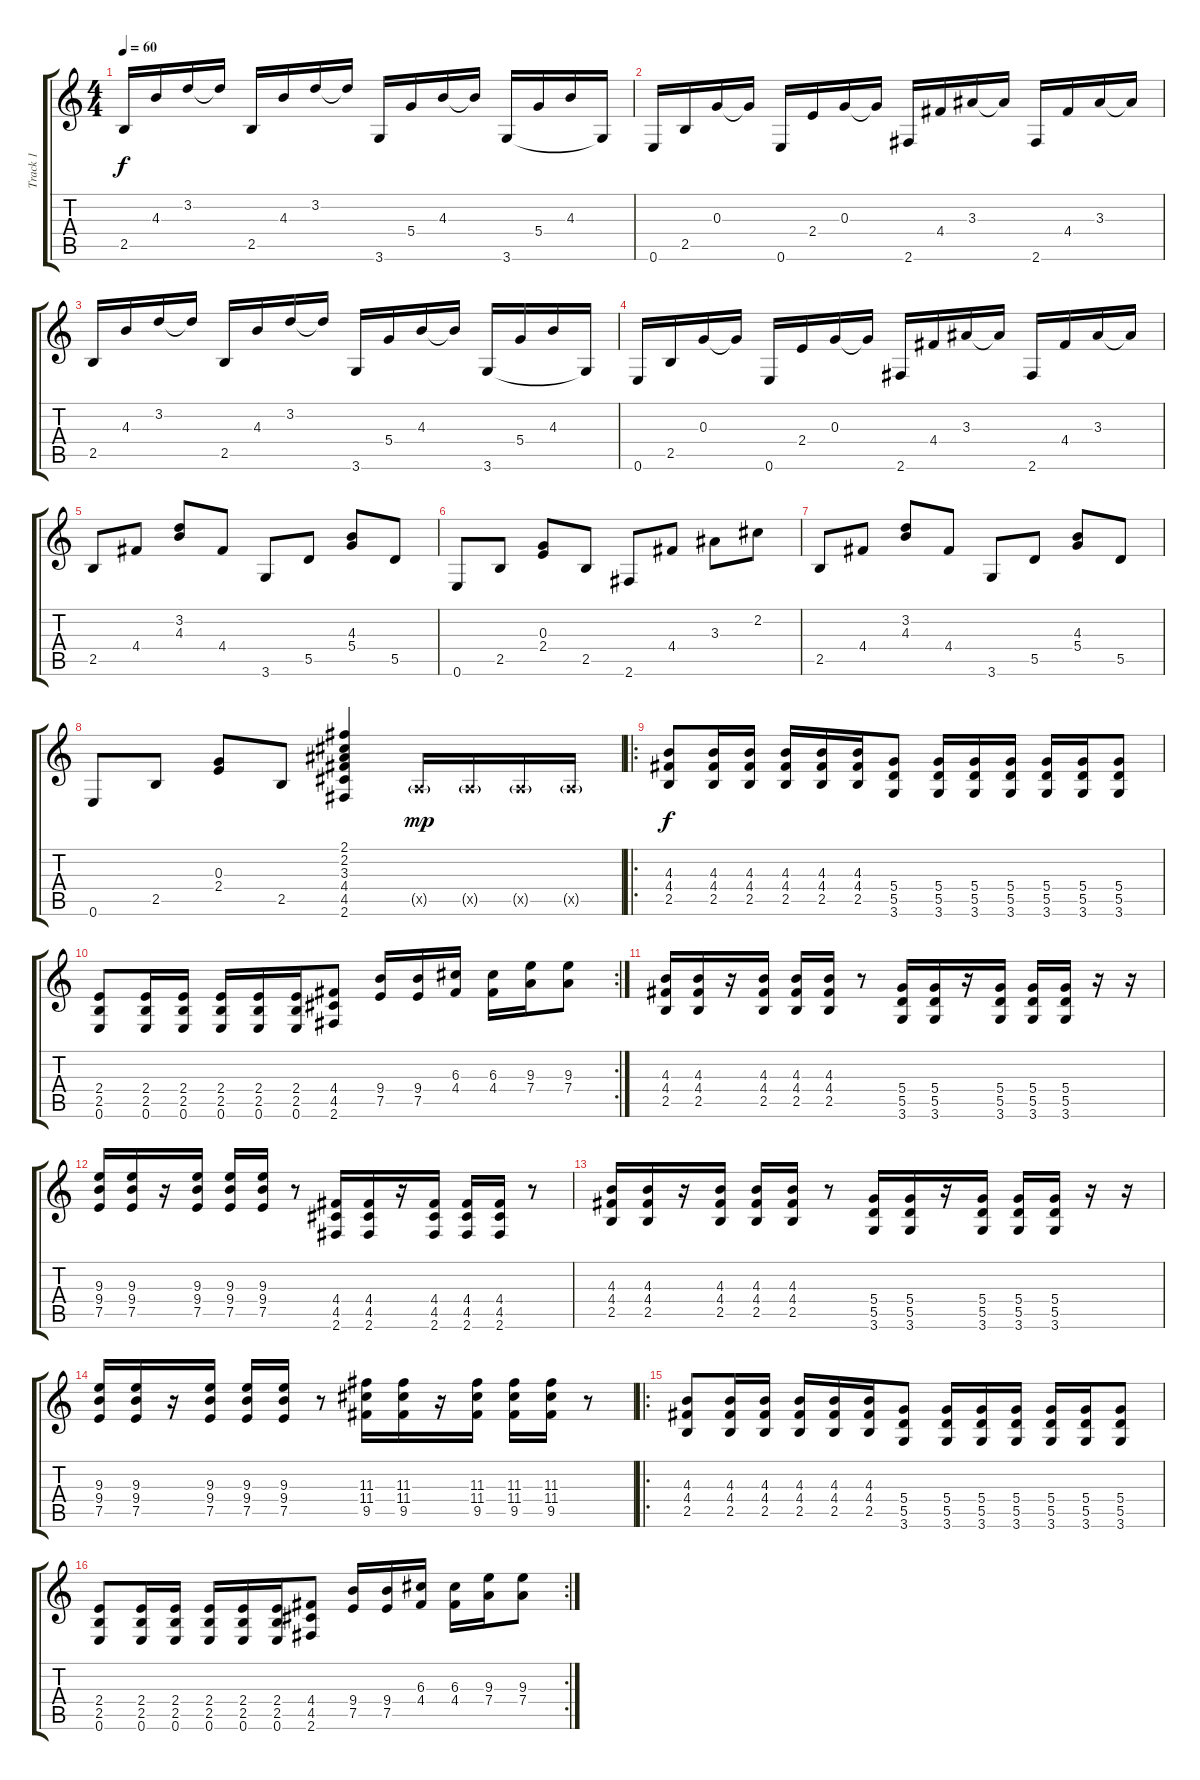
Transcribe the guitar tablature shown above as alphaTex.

\track ("Track 1" "Track 1") {instrument electricguitarclean}
\staff {score tabs}
\tuning (E4 B3 G3 D3 A2 E2) {hide}
\ts (4 4)
\tempo 60
\clef g2
\ks c
2.5.16{dy f} 4.3.16 3.2.16 3.2{t}.16 2.5.16 4.3.16 3.2.16 3.2{t}.16 3.6.16 5.4.16 4.3.16 4.3{t}.16 3.6.16 5.4.16 4.3.16 3.6{t}.16 |
0.6.16 2.5.16 0.3.16 0.3{t}.16 0.6.16 2.4.16 0.3.16 0.3{t}.16 2.6.16 4.4.16 3.3.16 3.3{t}.16 2.6.16 4.4.16 3.3.16 3.3{t}.16 |
2.5.16 4.3.16 3.2.16 3.2{t}.16 2.5.16 4.3.16 3.2.16 3.2{t}.16 3.6.16 5.4.16 4.3.16 4.3{t}.16 3.6.16 5.4.16 4.3.16 3.6{t}.16 |
0.6.16 2.5.16 0.3.16 0.3{t}.16 0.6.16 2.4.16 0.3.16 0.3{t}.16 2.6.16 4.4.16 3.3.16 3.3{t}.16 2.6.16 4.4.16 3.3.16 3.3{t}.16 |
2.5.8{instrument electricguitarclean} 4.4.8 (3.2 4.3).8 4.4.8 3.6.8 5.5.8 (4.3 5.4).8 5.5.8 |
0.6.8 2.5.8 (0.3 2.4).8 2.5.8 2.6.8 4.4.8 3.3.8 2.2.8 |
2.5.8{instrument electricguitarclean} 4.4.8 (3.2 4.3).8 4.4.8 3.6.8 5.5.8 (4.3 5.4).8 5.5.8 |
0.6.8 2.5.8 (0.3 2.4).8 2.5.8 (2.1 2.2 3.3 4.4 4.5 2.6).4 0.5{g x}.16{dy mp} 0.5{g x}.16 0.5{g x}.16 0.5{g x}.16 |
\ro
(4.3 4.4 2.5).8{dy f instrument distortionguitar} (4.3 4.4 2.5).16 (4.3 4.4 2.5).16 (4.3 4.4 2.5).16 (4.3 4.4 2.5).16 (4.3 4.4 2.5).16 (5.4 5.5 3.6).8 (5.4 5.5 3.6).16 (5.4 5.5 3.6).16 (5.4 5.5 3.6).16 (5.4 5.5 3.6).16 (5.4 5.5 3.6).16 (5.4 5.5 3.6).8 |
\rc 2
(2.4 2.5 0.6).8 (2.4 2.5 0.6).16 (2.4 2.5 0.6).16 (2.4 2.5 0.6).16 (2.4 2.5 0.6).16 (2.4 2.5 0.6).16 (4.4 4.5 2.6).8 (9.4 7.5).16 (9.4 7.5).16 (6.3 4.4).16 (6.3 4.4).16 (9.3 7.4).16 (9.3 7.4).8 |
(4.3 4.4 2.5).16 (4.3 4.4 2.5).16 r.16 (4.3 4.4 2.5).16 (4.3 4.4 2.5).16 (4.3 4.4 2.5).16 r.8 (5.4 5.5 3.6).16 (5.4 5.5 3.6).16 r.16 (5.4 5.5 3.6).16 (5.4 5.5 3.6).16 (5.4 5.5 3.6).16 r.16 r.16 |
(9.3 9.4 7.5).16 (9.3 9.4 7.5).16 r.16 (9.3 9.4 7.5).16 (9.3 9.4 7.5).16 (9.3 9.4 7.5).16 r.8 (4.4 4.5 2.6).16 (4.4 4.5 2.6).16 r.16 (4.4 4.5 2.6).16 (4.4 4.5 2.6).16 (4.4 4.5 2.6).16 r.8 |
(4.3 4.4 2.5).16 (4.3 4.4 2.5).16 r.16 (4.3 4.4 2.5).16 (4.3 4.4 2.5).16 (4.3 4.4 2.5).16 r.8 (5.4 5.5 3.6).16 (5.4 5.5 3.6).16 r.16 (5.4 5.5 3.6).16 (5.4 5.5 3.6).16 (5.4 5.5 3.6).16 r.16 r.16 |
(9.3 9.4 7.5).16 (9.3 9.4 7.5).16 r.16 (9.3 9.4 7.5).16 (9.3 9.4 7.5).16 (9.3 9.4 7.5).16 r.8 (11.3 11.4 9.5).16 (11.3 11.4 9.5).16 r.16 (11.3 11.4 9.5).16 (11.3 11.4 9.5).16 (11.3 11.4 9.5).16 r.8 |
\ro
(4.3 4.4 2.5).8 (4.3 4.4 2.5).16 (4.3 4.4 2.5).16 (4.3 4.4 2.5).16 (4.3 4.4 2.5).16 (4.3 4.4 2.5).16 (5.4 5.5 3.6).8 (5.4 5.5 3.6).16 (5.4 5.5 3.6).16 (5.4 5.5 3.6).16 (5.4 5.5 3.6).16 (5.4 5.5 3.6).16 (5.4 5.5 3.6).8 |
\rc 2
(2.4 2.5 0.6).8 (2.4 2.5 0.6).16 (2.4 2.5 0.6).16 (2.4 2.5 0.6).16 (2.4 2.5 0.6).16 (2.4 2.5 0.6).16 (4.4 4.5 2.6).8 (9.4 7.5).16 (9.4 7.5).16 (6.3 4.4).16 (6.3 4.4).16 (9.3 7.4).16 (9.3 7.4).8
